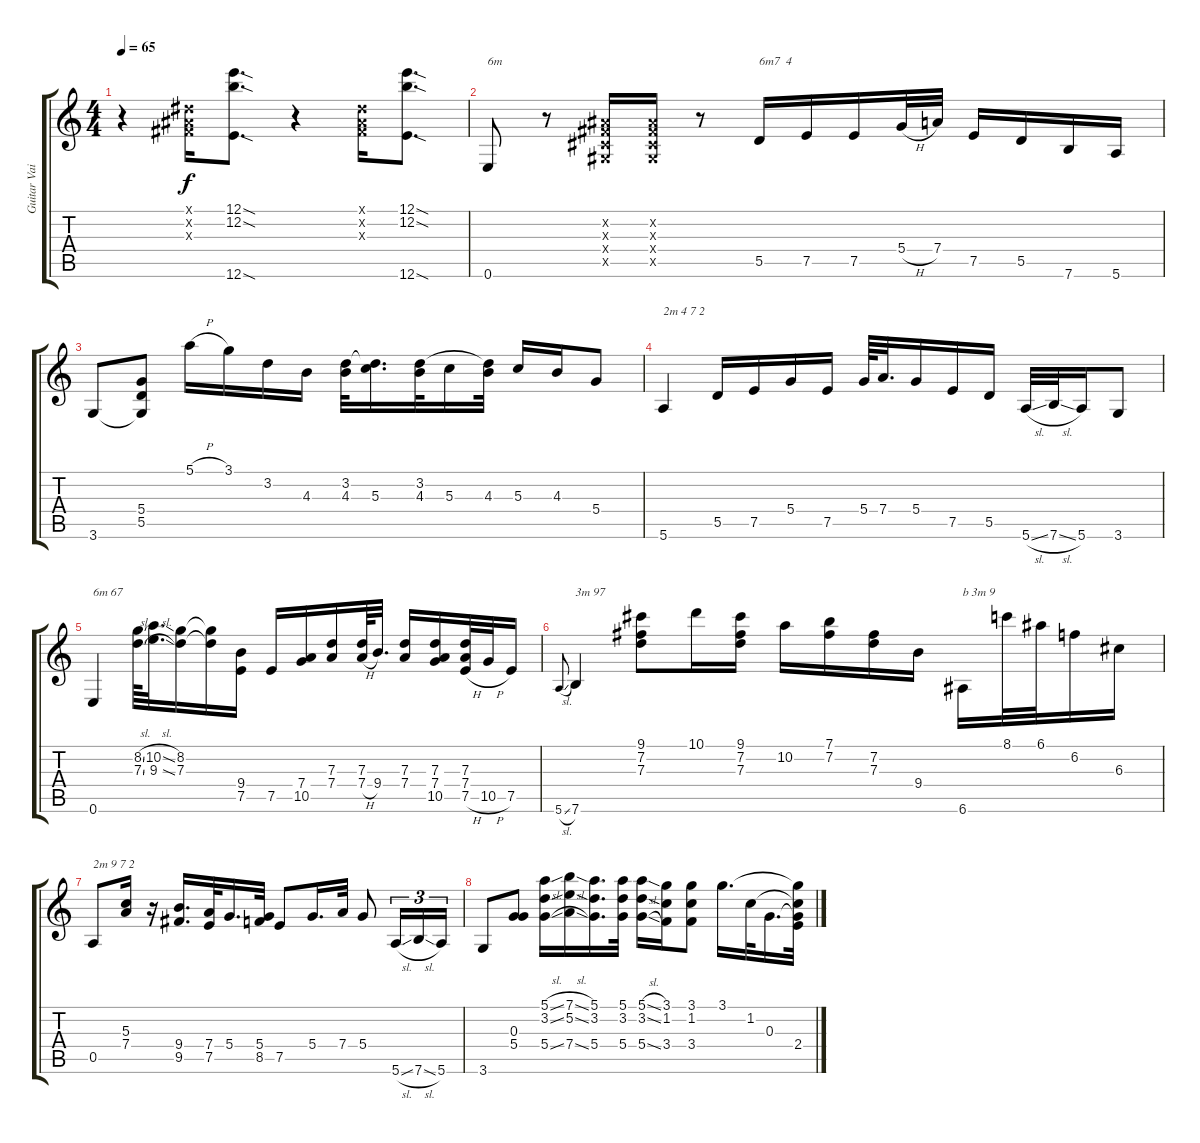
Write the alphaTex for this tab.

\track ("Guitar Vai" "Guitar Vai") {instrument overdrivenguitar}
\staff {score tabs}
\tuning (E4 B3 G3 D3 A2 E2) {hide}
\ts (4 4)
\tempo 65
\clef g2
\ks c
r.4{dy f instrument overdrivenguitar} (-1.1{x} -1.2{x} -1.3{x}).16 (12.1{sod} 12.2{sod} 12.6{sod}).8{d} r.4 (-1.1{x} -1.2{x} -1.3{x}).16 (12.1{sod} 12.2{sod} 12.6{sod}).8{d} |
0.6.8{txt "6m"} r.8 (-1.2{x} -1.3{x} -1.4{x} -1.5{x}).16 (-1.2{x} -1.3{x} -1.4{x} -1.5{x}).16 r.8 5.5.16{txt "6m7  4"} 7.5.16 7.5.16 5.4{h}.32 7.4.32 7.5.16 5.5.16 7.6.16 5.6.16 |
3.6.8{txt ""} (5.4 5.5 3.6{t}).8 5.1{h}.16 3.1.16 3.2.16 4.3.16 (3.2 4.3).32 (3.2{t} 5.3).16{d} (3.2 4.3).32 5.3.16 (3.2{t} 4.3).32 5.3.16 4.3.16 5.4.8 |
5.6.4{txt "2m 4 7 2"} 5.5.16 7.5.16 5.4.16 7.5.16 5.4.64 7.4.32{d} 5.4.16 7.5.16 5.5.16 5.6{sl}.32 7.6{sl}.32 5.6.16 3.6.8 |
0.6.4{txt "6m 67"} (8.2{sl} 7.3{sl}).64 (10.2{sl} 9.3{sl}).32{d} (8.2 7.3).16 (8.2{t} 7.3{t}).16 (9.4 7.5).16 7.5.16 (7.4 10.5).16 (7.3 7.4).16 (7.3 7.4{h}).64 9.4.32{d} (7.3 7.4).16 (7.3 7.4 10.5).16 (7.3 7.4 7.5{h}).32 10.5{h}.32 7.5.16 |
5.6{sl}.8{gr onbeat} 7.6.4{txt "3m 97"} (9.1 7.2 7.3).8 10.1.16 (9.1 7.2 7.3).16 10.2.16 (7.1 7.2).16 (7.2 7.3).16 9.4.16 6.6.16{txt "b 3m 9"} 8.1.32 6.1.32 6.2.16 6.3.16 |
0.5.8{txt "2m 9 7 2"} (5.3 7.4).16 r.16 (9.4 9.5).16{d} (7.4 7.5).32 5.4.16{d} (5.4 8.5).32 7.5.8 5.4.16{d} 7.4.32 5.4.8 5.6{sl}.16{tu (3 2)} 7.6{sl}.16{tu (3 2)} 5.6.16{tu (3 2)} |
3.6.8{txt ""} (0.3 5.4).8 (5.1{sl} 3.2{sl} 5.4{sl}).16 (7.1{sl} 5.2{sl} 7.4{sl}).16 (5.1 3.2 5.4).16{d} (5.1 3.2 5.4).32 (5.1{sl} 3.2{sl} 5.4{sl}).16{txt ""} (3.1 1.2 3.4).16 (3.1 1.2 3.4).8 3.1.16{d} 1.2.32 0.3.16{d} (3.1{t} 1.2{t} 0.3{t} 2.4).32
